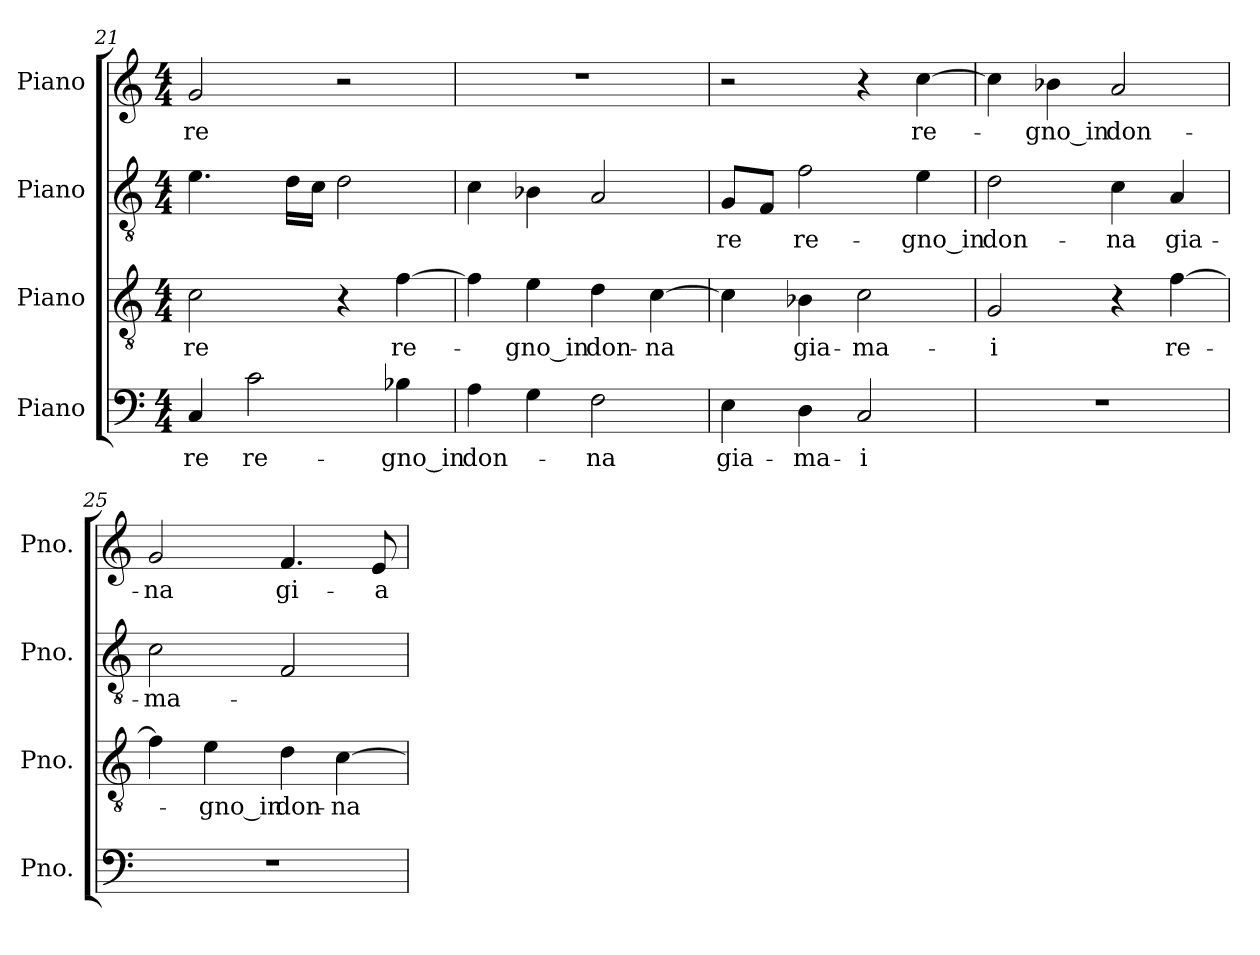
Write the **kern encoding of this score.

**kern	**text	**kern	**text	**kern	**text	**kern	**text
*part4	*part4	*part3	*part3	*part2	*part2	*part1	*part1
*staff4	*staff4	*staff3	*staff3	*staff2	*staff2	*staff1	*staff1
*I"Piano	*	*I"Piano	*	*I"Piano	*	*I"Piano	*
*I'Pno.	*	*I'Pno.	*	*I'Pno.	*	*I'Pno.	*
*clefF4	*	*clefGv2	*	*clefGv2	*	*clefG2	*
*	*	*ITrd7c12	*	*ITrd7c12	*	*	*
*k[]	*	*k[]	*	*k[]	*	*k[]	*
*C:	*	*C:	*	*C:	*	*C:	*
*M4/4	*	*M4/4	*	*M4/4	*	*M4/4	*
=21	=21	=21	=21	=21	=21	=21	=21
!	!LO:LY:b:color=#000000	!	!	!	!	!	!
!	!	!	!LO:LY:b:color=#000000	!	!	!	!
!	!	!	!	!	!	!	!LO:LY:b:color=#000000
4Ci/	-re	2Ci\	-re	4.Ei\	.	2gi/	-re
!	!LO:LY:b:color=#000000	!	!	!	!	!	!
2ci\	re-	.	.	.	.	.	.
.	.	.	.	16Di\LL	.	.	.
.	.	.	.	16Ci\JJ	.	.	.
.	.	4r	.	2Di\	.	2r	.
!	!LO:LY:b:color=#000000	!	!	!	!	!	!
!	!	!	!LO:LY:b:color=#000000	!	!	!	!
4B-i\	-gno_in	[4Fi\	re-	.	.	.	.
=22	=22	=22	=22	=22	=22	=22	=22
!	!LO:LY:b:color=#000000	!	!	!	!	!	!
4Ai\	don-	4Fi\]	.	4Ci\	.	1r	.
!	!	!	!LO:LY:b:color=#000000	!	!	!	!
4Gi\	.	4Ei\	-gno_in	4BB-i\	.	.	.
!	!LO:LY:b:color=#000000	!	!	!	!	!	!
!	!	!	!LO:LY:b:color=#000000	!	!	!	!
2Fi\	-na	4Di\	don-	2AAi/	.	.	.
!	!	!	!LO:LY:b:color=#000000	!	!	!	!
.	.	[4Ci\	-na	.	.	.	.
=23	=23	=23	=23	=23	=23	=23	=23
!	!LO:LY:b:color=#000000	!	!	!	!	!	!
!	!	!	!	!	!LO:LY:b:color=#000000	!	!
4Ei\	gia-	4Ci\]	.	8GGi/L	-re	2r	.
.	.	.	.	8FFi/J	.	.	.
!	!LO:LY:b:color=#000000	!	!	!	!	!	!
!	!	!	!LO:LY:b:color=#000000	!	!	!	!
!	!	!	!	!	!LO:LY:b:color=#000000	!	!
4Di\	-ma-	4BB-i\	gia-	2Fi\	re-	.	.
!	!LO:LY:b:color=#000000	!	!	!	!	!	!
!	!	!	!LO:LY:b:color=#000000	!	!	!	!
2Ci/	-i	2Ci\	-ma-	.	.	4r	.
!	!	!	!	!	!LO:LY:b:color=#000000	!	!
!	!	!	!	!	!	!	!LO:LY:b:color=#000000
.	.	.	.	4Ei\	-gno_in	[4cci\	re-
!!LO:LB:g=z
=24	=24	=24	=24	=24	=24	=24	=24
!	!	!	!LO:LY:b:color=#000000	!	!	!	!
!	!	!	!	!	!LO:LY:b:color=#000000	!	!
1r	.	2GGi/	-i	2Di\	don-	4cci\]	.
!	!	!	!	!	!	!	!LO:LY:b:color=#000000
.	.	.	.	.	.	4b-i\	-gno_in
!	!	!	!	!	!LO:LY:b:color=#000000	!	!
!	!	!	!	!	!	!	!LO:LY:b:color=#000000
.	.	4r	.	4Ci\	-na	2ai/	don-
!	!	!	!LO:LY:b:color=#000000	!	!	!	!
!	!	!	!	!	!LO:LY:b:color=#000000	!	!
.	.	[4Fi\	re-	4AAi/	gia-	.	.
=25	=25	=25	=25	=25	=25	=25	=25
!	!	!	!	!	!LO:LY:b:color=#000000	!	!
!	!	!	!	!	!	!	!LO:LY:b:color=#000000
1r	.	4Fi\]	.	2Ci\	-ma-	2gi/	-na
!	!	!	!LO:LY:b:color=#000000	!	!	!	!
.	.	4Ei\	-gno_in	.	.	.	.
!	!	!	!LO:LY:b:color=#000000	!	!	!	!
!	!	!	!	!	!	!	!LO:LY:b:color=#000000
.	.	4Di\	don-	2FFi/	.	4.fi/	gi-
!	!	!	!LO:LY:b:color=#000000	!	!	!	!
.	.	[4Ci\	-na	.	.	.	.
!	!	!	!	!	!	!	!LO:LY:b:color=#000000
.	.	.	.	.	.	8ei/	-a-
=	=	=	=	=	=	=	=
*-	*-	*-	*-	*-	*-	*-	*-
